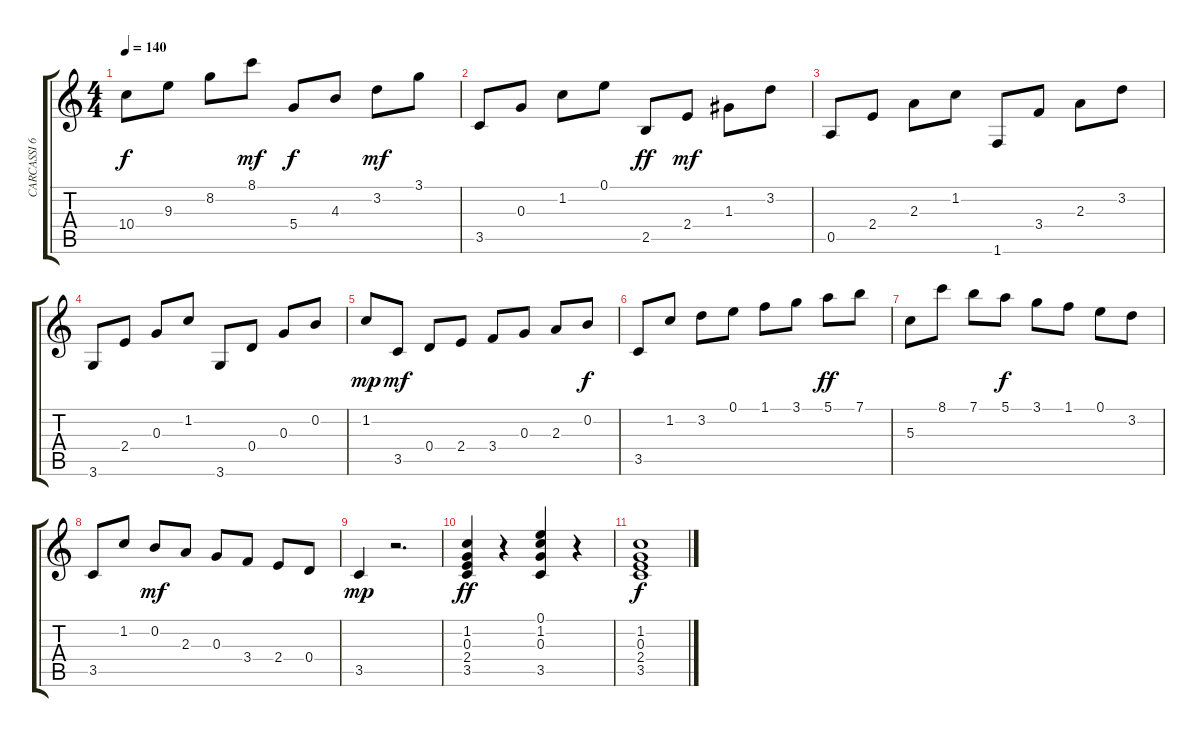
\track ("CARCASSI 60-1       " "CARCASSI 6") {instrument acousticguitarnylon}
\staff {score tabs}
\tuning (E4 B3 G3 D3 A2 E2) {hide}
\ts (4 4)
\tempo 140
\clef g2
\ks c
10.4.8{dy f} 9.3.8 8.2.8 8.1.8{dy mf} 5.4.8{dy f} 4.3.8 3.2.8{dy mf} 3.1.8 |
3.5.8 0.3.8 1.2.8 0.1.8 2.5.8{dy ff} 2.4.8{dy mf} 1.3.8 3.2.8 |
0.5.8 2.4.8 2.3.8 1.2.8 1.6.8 3.4.8 2.3.8 3.2.8 |
3.6.8 2.4.8 0.3.8 1.2.8 3.6.8 0.4.8 0.3.8 0.2.8 |
1.2.8{dy mp} 3.5.8{dy mf} 0.4.8 2.4.8 3.4.8 0.3.8 2.3.8 0.2.8{dy f} |
3.5.8 1.2.8 3.2.8 0.1.8 1.1.8 3.1.8 5.1.8{dy ff} 7.1.8 |
5.3.8 8.1.8 7.1.8 5.1.8{dy f} 3.1.8 1.1.8 0.1.8 3.2.8 |
3.5.8 1.2.8 0.2.8{dy mf} 2.3.8 0.3.8 3.4.8 2.4.8 0.4.8 |
3.5.4{dy mp} r.2{d} |
(1.2 0.3 2.4 3.5).4{dy ff} r.4 (0.1 1.2 0.3 3.5).4 r.4 |
(1.2 0.3 2.4 3.5).1{dy f}
